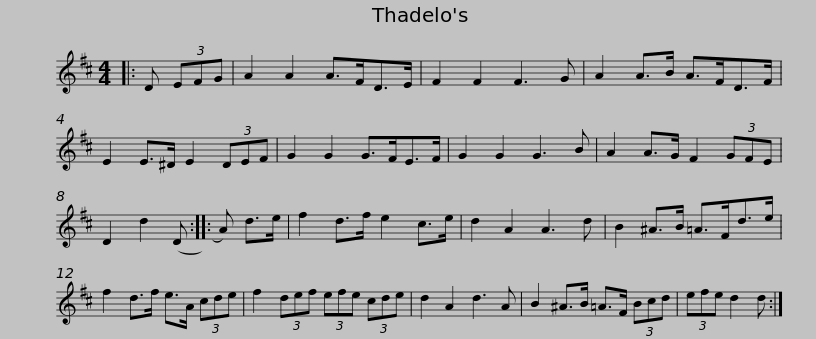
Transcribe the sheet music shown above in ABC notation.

X:1
L:1/8
M:4/4
I:linebreak $
K:D
V:1 treble
V:1
|: D (3EFG | A2 A2 A>FD>E | F2 F2 F3 G | A2 A>B A>FD>F | E2 E>^D E2 (3DEF | %5
 G2 G2 G>FE>F |$ G2 G2 G3 B | A2 A>G F2 (3GFE | D2 d2 (D :: A) d>e | %10
 f2 d>f e2 c>e | d2 A2 A3 d | B2 ^A>B =A>Fd>e |$ f2 d>f e>A (3cde | f2 (3def (3efe (3cde | %15
 d2 A2 d3 A | B2 ^A>B =A>F (3Bcd | (3efe d2 d :| %18
